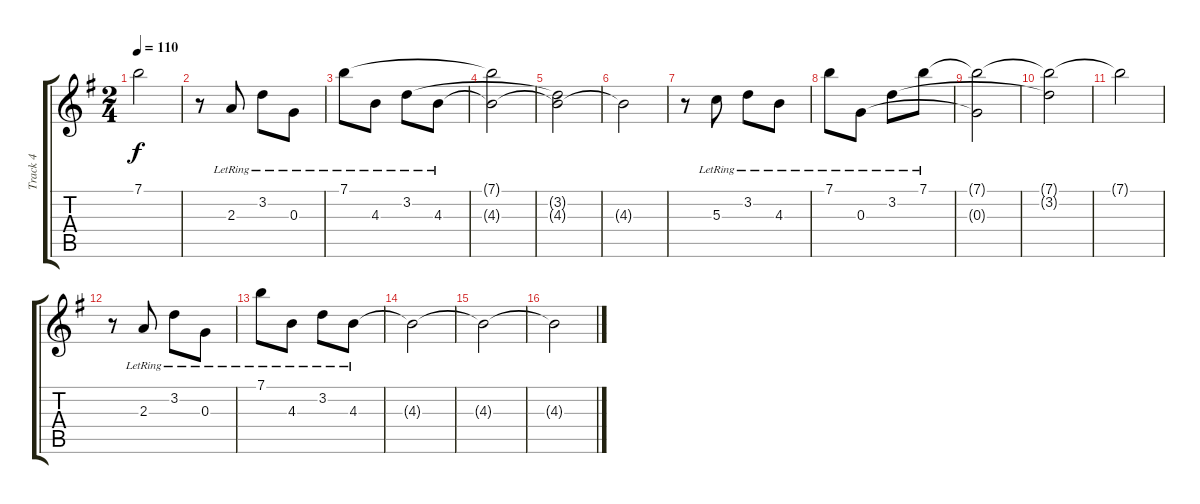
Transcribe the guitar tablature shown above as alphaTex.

\track ("Track 4" "Track 4") {mute instrument acousticguitarnylon}
\staff {score tabs}
\tuning (E4 B3 G3 D3 A2 E2) {hide}
\ts (2 4)
\tempo 110
\clef g2
\ks g
7.1{t}.2{dy f} |
r.8 2.3{lr}.8 3.2{lr}.8 0.3{lr}.8 |
7.1{lr}.8 4.3{lr}.8 3.2{lr}.8 4.3{lr}.8 |
(7.1{t} 4.3{t}).2 |
(3.2{t} 4.3{t}).2 |
4.3{t}.2 |
r.8 5.3{lr}.8 3.2{lr}.8 4.3{lr}.8 |
7.1{lr}.8 0.3{lr}.8 3.2{lr}.8 7.1{lr}.8 |
(7.1{t} 0.3{t}).2 |
(7.1{t} 3.2{t}).2 |
7.1{t}.2 |
r.8 2.3{lr}.8 3.2{lr}.8 0.3{lr}.8 |
7.1{lr}.8 4.3{lr}.8 3.2{lr}.8 4.3{lr}.8 |
4.3{t}.2 |
4.3{t}.2 |
4.3{t}.2
